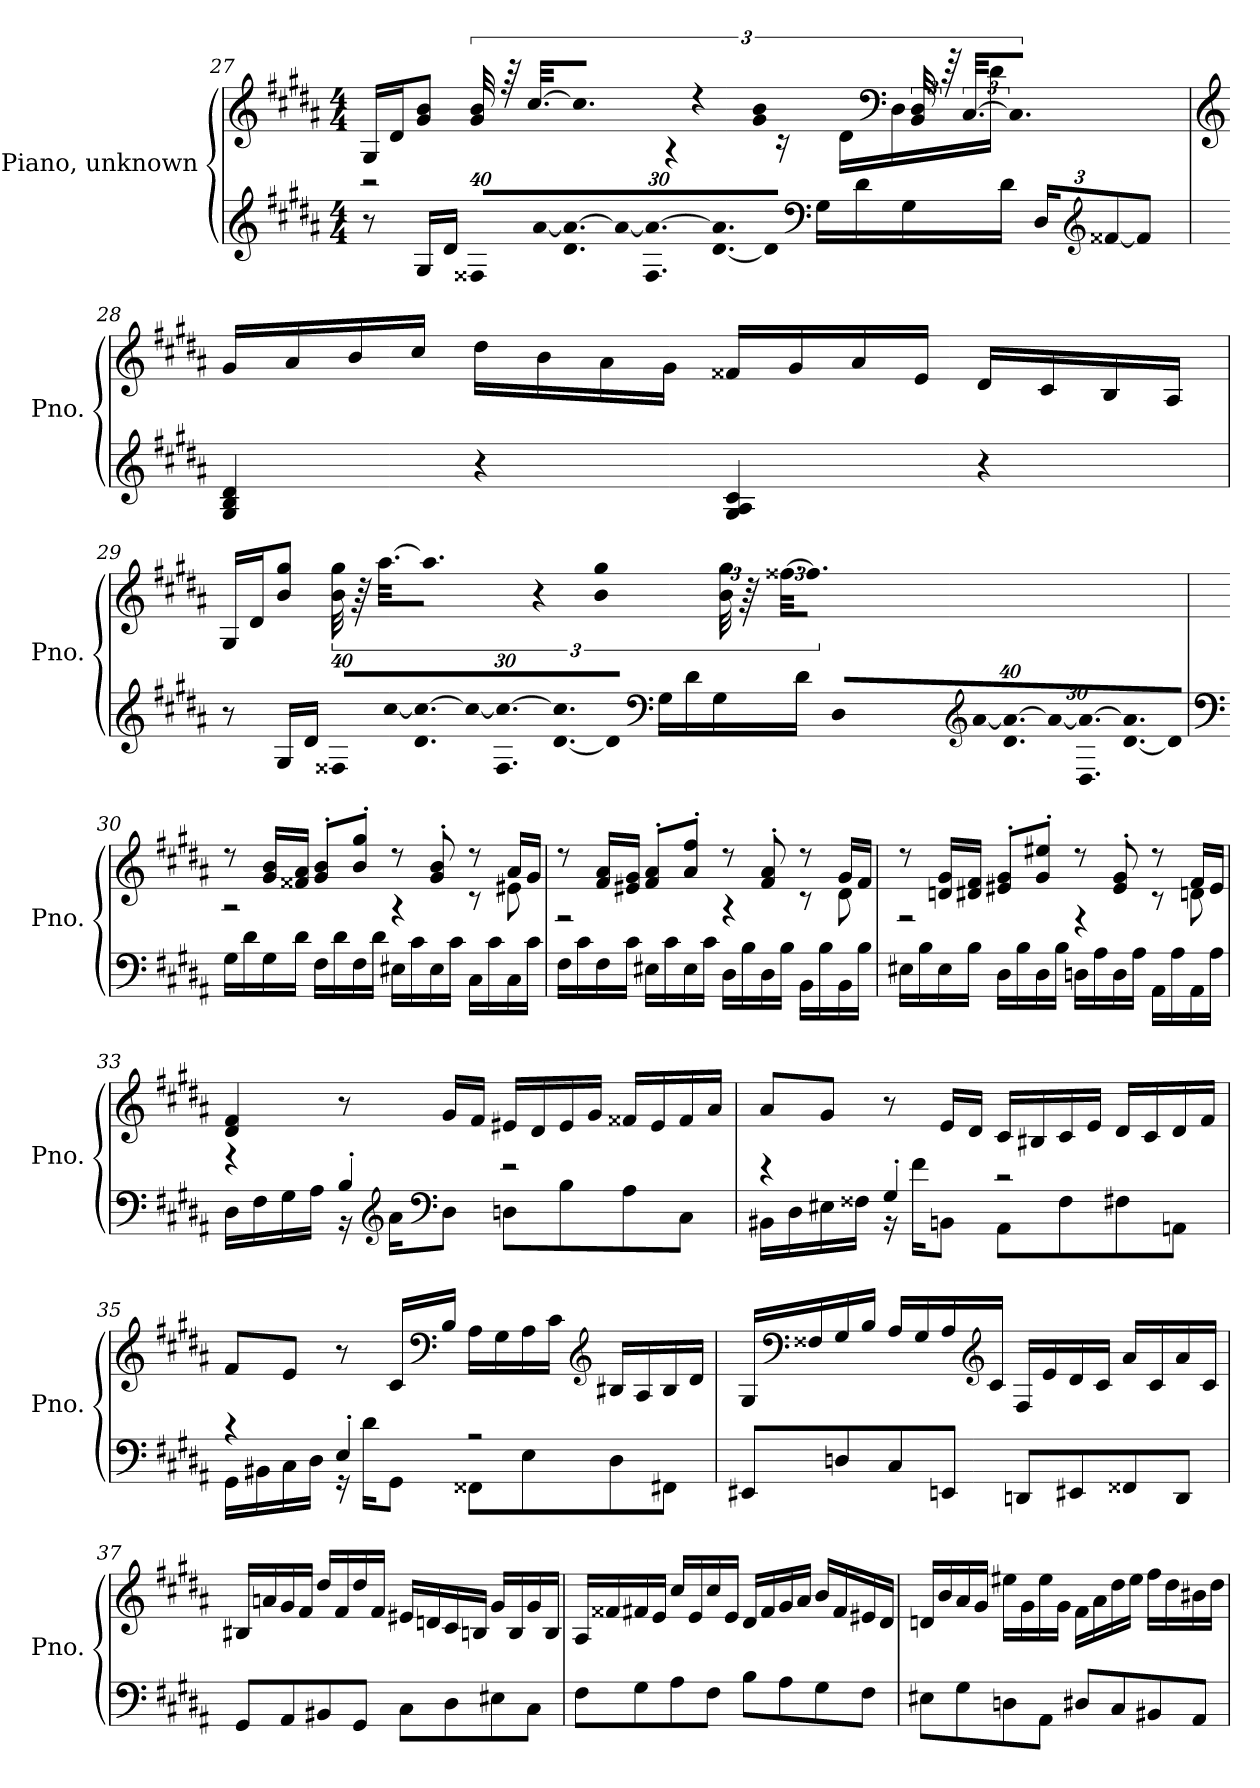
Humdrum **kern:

**kern	**kern
*part1	*part1
*staff2	*staff1
*I"Piano, unknown	*
*I'Pno.	*
!!LO:LB:g=z
*clefG2	*clefG2
*k[f#c#g#d#a#]	*k[f#c#g#d#a#]
*M4/4	*M4/4
=27	=27
*	*^
8r	16G#/LL	2r
.	16d#/J	.
16G#/LL	8g#/ 8b/J	.
16d#/JJ	.	.
*Xbrackettup	*	*
!LO:N:vis=32	!	!
640%23F##X/LLL	48g#/ 48b/	.
.	96r	.
.	[48.cc#/KKL	.
!LO:N:vis=64	!	!
[960%17a#/K	.	.
!LO:N:vis=32.	!	!
1920%103d#/ 1920%103a#/_	.	.
.	8.cc#/J]	.
!LO:N:vis=64	!	!
960%17a#/K_	.	.
!LO:N:vis=32.	!	!
1920%103F##/ 1920%103a#/_	.	.
!LO:N:vis=32.	!	!
[1920%103d#/ 1920%103a#/]	.	.
!LO:N:vis=64	!	!
960%17d#/JJJk]	.	.
*clefF4	*	*
16G#\LL	8r	4r
16d#\	.	.
16G#\	8g#/ 8b/	.
16d#\JJ	.	.
24D#/KL	48g#/ 48b/	16r
.	96r	.
.	[48.a#/KKL	.
*clefG2	*	*
[12f##X/	.	.
.	8.a#/J]	16d#\LL
*	*clefF4	*
8f##/J]	.	16D#\
.	.	16d#\JJ
*	*v	*v
!!LO:PB:g=z
=28	=28
*	*clefG2
4G#/ 4B/ 4d#/	16g#/LL
.	16a#/
.	16b/
.	16cc#/JJ
4r	16dd#\LL
.	16b\
.	16a#\
.	16g#\JJ
4G#/ 4A#/ 4c#/	16f##X/LL
.	16g#/
.	16a#/
.	16e/JJ
4r	16d#/LL
.	16c#/
.	16B/
.	16A#/JJ
!!LO:LB:g=z
=29	=29
8r	16G#/LL
.	16d#/J
16G#/LL	8b/ 8gg#/J
16d#/JJ	.
!LO:N:vis=32	!
640%23F##X/LLL	48b\ 48gg#\
.	96r
.	[48.aa#\KKL
!LO:N:vis=64	!
[960%17cc#/K	.
!LO:N:vis=32.	!
1920%103d#/ 1920%103cc#/_	.
.	8.aa#\J]
!LO:N:vis=64	!
960%17cc#/K_	.
!LO:N:vis=32.	!
1920%103F##/ 1920%103cc#/_	.
!LO:N:vis=32.	!
[1920%103d#/ 1920%103cc#/]	.
!LO:N:vis=64	!
960%17d#/JJJk]	.
*clefF4	*
16G#\LL	8r
16d#\	.
16G#\	8b\ 8gg#\
16d#\JJ	.
!LO:N:vis=32	!
640%23D#/LLL	48b\ 48gg#\
.	96r
.	[48.ff##X\KKL
*clefG2	*
!LO:N:vis=64	!
[960%17a#/K	.
!LO:N:vis=32.	!
1920%103d#/ 1920%103a#/_	.
.	8.ff##\J]
!LO:N:vis=64	!
960%17a#/K_	.
!LO:N:vis=32.	!
1920%103D#/ 1920%103a#/_	.
!LO:N:vis=32.	!
[1920%103d#/ 1920%103a#/]	.
!LO:N:vis=64	!
960%17d#/JJJk]	.
!!LO:LB:g=z
=30	=30
*clefF4	*
*	*^
16G#\LL	8r	2r
16d#\	.	.
16G#\	16g#/ 16b/LL	.
16d#\JJ	16f##X/ 16a#/JJ	.
16F#\LL	8g#/' 8b/'L	.
16d#\	.	.
16F#\	8b/' 8gg#/'J	.
16d#\JJ	.	.
16E#X\LL	8r	4r
16c#\	.	.
16E#\	8g#/' 8b/'	.
16c#\JJ	.	.
16C#\LL	8r	8r
16c#\	.	.
16C#\	16a#/LL	8e#X\
16c#\JJ	16g#/JJ	.
=31	=31	=31
16F#\LL	8r	2r
16c#\	.	.
16F#\	16f#/ 16a#/LL	.
16c#\JJ	16e#X/ 16g#/JJ	.
16E#X\LL	8f#/' 8a#/'L	.
16c#\	.	.
16E#\	8a#/' 8ff#/'J	.
16c#\JJ	.	.
16D#\LL	8r	4r
16B\	.	.
16D#\	8f#/' 8a#/'	.
16B\JJ	.	.
16BB\LL	8r	8r
16B\	.	.
16BB\	16g#/LL	8d#\
16B\JJ	16f#/JJ	.
!!LO:LB:g=z	!!
=32	=32	=32
16E#X\LL	8r	2r
16B\	.	.
16E#\	16dn/ 16g#/LL	.
16B\JJ	16d#X/ 16f#/JJ	.
16D#\LL	8e#X/' 8g#/'L	.
16B\	.	.
16D#\	8g#/' 8ee#X/'J	.
16B\JJ	.	.
16Dn\LL	8r	4r
16A#\	.	.
16D\	8e#/' 8g#/'	.
16A#\JJ	.	.
16AA#\LL	8r	8r
16A#\	.	.
16AA#\	16f#/LL	8dn\
16A#\JJ	16e#/JJ	.
*	*v	*v
=33	=33
*^	*
4r	16D#\LL	4d#/ 4f#/
.	16F#\	.
.	16G#\	.
.	16A#\JJ	.
4B'/	16r	8r
*clefG2	*	*
.	16a#\KL	.
*clefF4	*	*
.	8D#\J	16g#/LL
.	.	16f#/JJ
2r	8Dn\L	16e#X/LL
.	.	16d#/
.	8B\	16e#/
.	.	16g#/JJ
.	8A#\	16f##X/LL
.	.	16e#/
.	8C#\J	16f##/
.	.	16a#/JJ
!!LO:LB:g=z
=34	=34	=34
4r	16BB#X\LL	8a#/L
.	16D#\	.
.	16E#X\	8g#/J
.	16F##X\JJ	.
4G#'/	16r	8r
.	16f#\KL	.
.	8BBn\J	16e/LL
.	.	16d#/JJ
2r	8AA#\L	16c#/LL
.	.	16B#X/
.	8F##\	16c#/
.	.	16e/JJ
.	8F#X\	16d#/LL
.	.	16c#/
.	8AAn\J	16d#/
.	.	16f#/JJ
=35	=35	=35
4r	16GG#\LL	8f#/L
.	16BB#X\	.
.	16C#\	8e/J
.	16D#\JJ	.
4E'/	16r	8r
.	16d#\KL	.
.	8GG#\J	16c#/LL
*	*	*clefF4
.	.	16B/JJ
2r	8FF##X\L	16A#\LL
.	.	16G#\
.	8E\	16A#\
.	.	16c#\JJ
*	*	*clefG2
.	8D#\	16B#X/LL
.	.	16A#/
.	8FF#X\J	16B#/
.	.	16d#/JJ
*v	*v	*
!!LO:LB:g=z
=36	=36
8EE#X/L	16G#/LL
*	*clefF4
.	16F##X/
8Dn/	16G#/
.	16B/JJ
8C#/	16A#/LL
.	16G#/
8EEn/J	16A#/
*	*clefG2
.	16c#/JJ
8DDn/L	16F##/LL
.	16e/
8EE#X/	16d#/
.	16c#/JJ
8FF##X/	16a#/LL
.	16c#/
8DD/J	16a#/
.	16c#/JJ
=37	=37
8GG#/L	16B#X/LL
.	16an/
8AA#/	16g#/
.	16f#/JJ
8BB#X/	16dd#/LL
.	16f#/
8GG#/J	16dd#/
.	16f#/JJ
8C#\L	16e#X/LL
.	16dn/
8D#\	16c#/
.	16Bn/JJ
8E#X\	16g#/LL
.	16B/
8C#\J	16g#/
.	16B/JJ
!!LO:PB:g=z
=38	=38
8F#\L	16A#/LL
.	16f##X/
8G#\	16f#X/
.	16e/JJ
8A#\	16cc#/LL
.	16e/
8F#\J	16cc#/
.	16e/JJ
8B\L	16d#/LL
.	16f#/
8A#\	16g#/
.	16a#/JJ
8G#\	16b/LL
.	16f#/
8F#\J	16e#X/
.	16d#/JJ
=39	=39
8E#X\L	16dn/LL
.	16b/
8G#\	16a#/
.	16g#/JJ
8Dn\	16ee#X\LL
.	16g#\
8AA#\J	16ee#\
.	16g#\JJ
8D#X/L	16f#\LL
.	16a#\
8C#/	16dd#\
.	16ee#\JJ
8BB#X/	16ff#\LL
.	16dd#\
8AA#/J	16b#X\
.	16dd#\JJ
=	=
*-	*-
